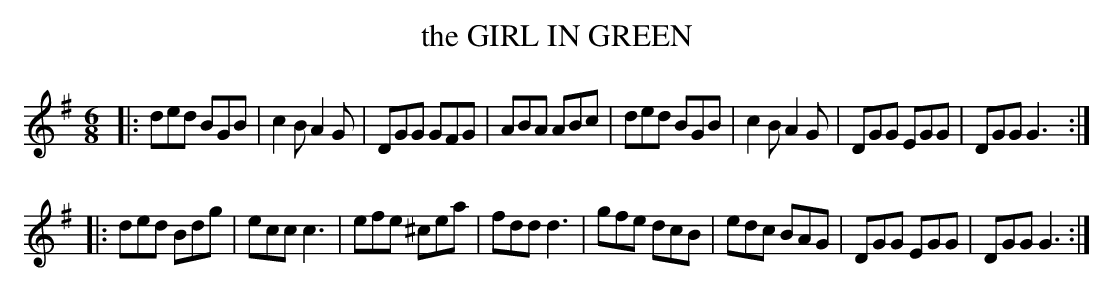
X:1
T: the GIRL IN GREEN
M: 6/8
L: 1/8
K: G
|:\
ded BGB | c2B A2G | DGG  GFG | ABA ABc |\
ded BGB | c2B A2G | DGG  EGG | DGG G3 :|
|:\
ded Bdg | ecc c3  | efe ^cea | fdd d3 |\
gfe dcB | edc BAG | DGG  EGG | DGG G3 :|
